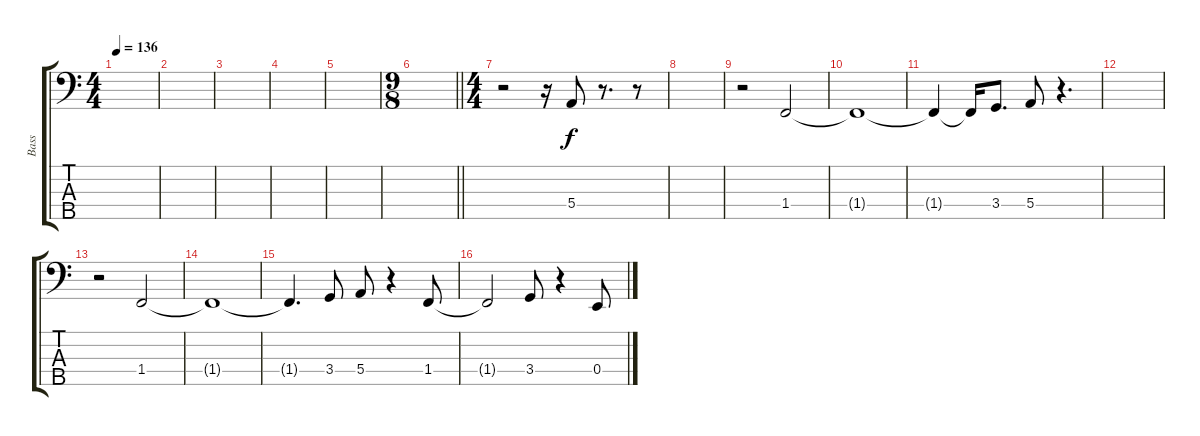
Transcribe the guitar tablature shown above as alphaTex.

\track ("Bass" "Bass") {instrument electricbasspick}
\staff {score tabs}
\tuning (G2 D2 A1 E1 B0) {hide}
\ts (4 4)
\tempo 136
\clef f4
\ks c
|
|
|
|
|
\ts (9 8)
\barLineRight lightlight
|
\ts (4 4)
\section ("" "")
r.2 r.16 5.4.8 r.8{d} r.8 |
|
r.2 1.4.2 |
1.4{t}.1 |
1.4{t}.4 1.4{t}.16 3.4.8{d} 5.4.8 r.4{d} |
|
r.2 1.4.2 |
1.4{t}.1 |
1.4{t}.4{d} 3.4.8 5.4.8 r.4 1.4.8 |
1.4{t}.2 3.4.8 r.4 0.4.8
